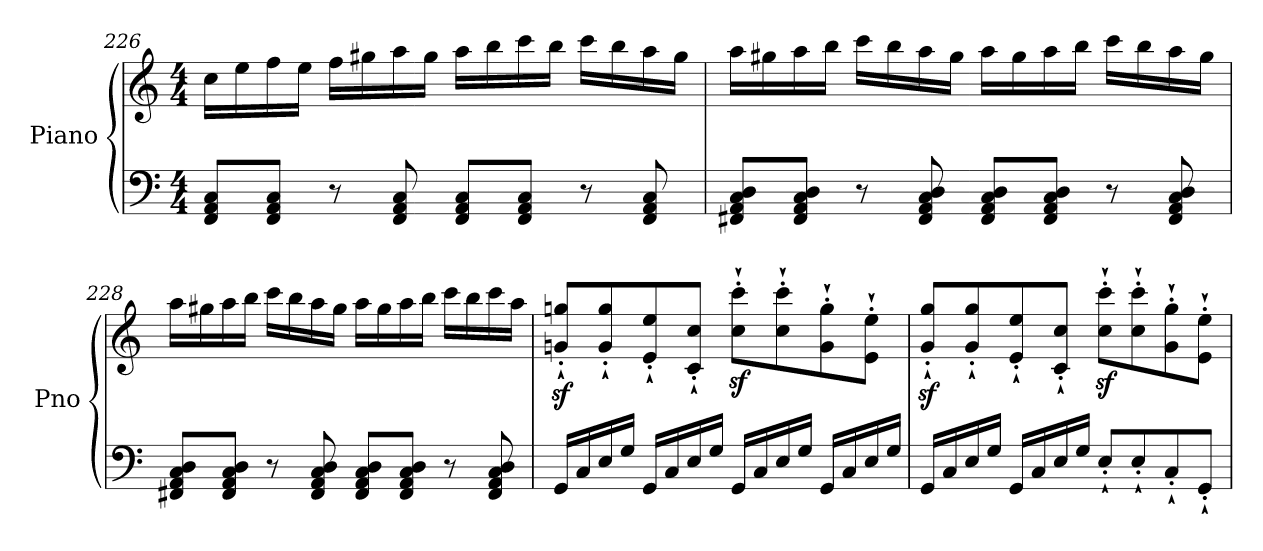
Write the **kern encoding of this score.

**kern	**kern
*part1	*part1
*staff2	*staff1
*I"Piano	*
*I'Pno	*
*clefF4	*clefG2
*k[]	*k[]
*M4/4	*M4/4
=226	=226
8FF/ 8AA/ 8C/L	16cc\LL
.	16ee\
8FF/ 8AA/ 8C/J	16ff\
.	16ee\JJ
8r	16ff\LL
.	16gg#X\
8FF/ 8AA/ 8C/	16aa\
.	16gg#\JJ
8FF/ 8AA/ 8C/L	16aa\LL
.	16bb\
8FF/ 8AA/ 8C/J	16ccc\
.	16bb\JJ
8r	16ccc\LL
.	16bb\
8FF/ 8AA/ 8C/	16aa\
.	16gg#\JJ
!!LO:LB:g=z
=227	=227
8FF#X/ 8AA/ 8C/ 8D/L	16aa\LL
.	16gg#X\
8FF#/ 8AA/ 8C/ 8D/J	16aa\
.	16bb\JJ
8r	16ccc\LL
.	16bb\
8FF#/ 8AA/ 8C/ 8D/	16aa\
.	16gg#\JJ
8FF#/ 8AA/ 8C/ 8D/L	16aa\LL
.	16gg#\
8FF#/ 8AA/ 8C/ 8D/J	16aa\
.	16bb\JJ
8r	16ccc\LL
.	16bb\
8FF#/ 8AA/ 8C/ 8D/	16aa\
.	16gg#\JJ
=228	=228
8FF#X/ 8AA/ 8C/ 8D/L	16aa\LL
.	16gg#X\
8FF#/ 8AA/ 8C/ 8D/J	16aa\
.	16bb\JJ
8r	16ccc\LL
.	16bb\
8FF#/ 8AA/ 8C/ 8D/	16aa\
.	16gg#\JJ
8FF#/ 8AA/ 8C/ 8D/L	16aa\LL
.	16gg#\
8FF#/ 8AA/ 8C/ 8D/J	16aa\
.	16bb\JJ
8r	16ccc\LL
.	16bb\
8FF#/ 8AA/ 8C/ 8D/	16ccc\
.	16aa\JJ
!!LO:PB:g=z
=229	=229
16GG/LL	8gn/z<'` 8ggn/z<'`L
16C/	.
16E/	8g/'` 8gg/'`
16G/JJ	.
16GG/LL	8e/'` 8ee/'`
16C/	.
16E/	8c/'` 8cc/'`J
16G/JJ	.
16GG/LL	8cc\z<'` 8ccc\z<'`L
16C/	.
16E/	8cc\'` 8ccc\'`
16G/JJ	.
16GG/LL	8g\'` 8gg\'`
16C/	.
16E/	8e\'` 8ee\'`J
16G/JJ	.
=230	=230
16GG/LL	8g/z<'` 8gg/z<'`L
16C/	.
16E/	8g/'` 8gg/'`
16G/JJ	.
16GG/LL	8e/'` 8ee/'`
16C/	.
16E/	8c/'` 8cc/'`J
16G/JJ	.
8E'`/L	8cc\z<'` 8ccc\z<'`L
8E'`/	8cc\'` 8ccc\'`
8C'`/	8g\'` 8gg\'`
8GG'`/J	8e\'` 8ee\'`J
=	=
*-	*-
